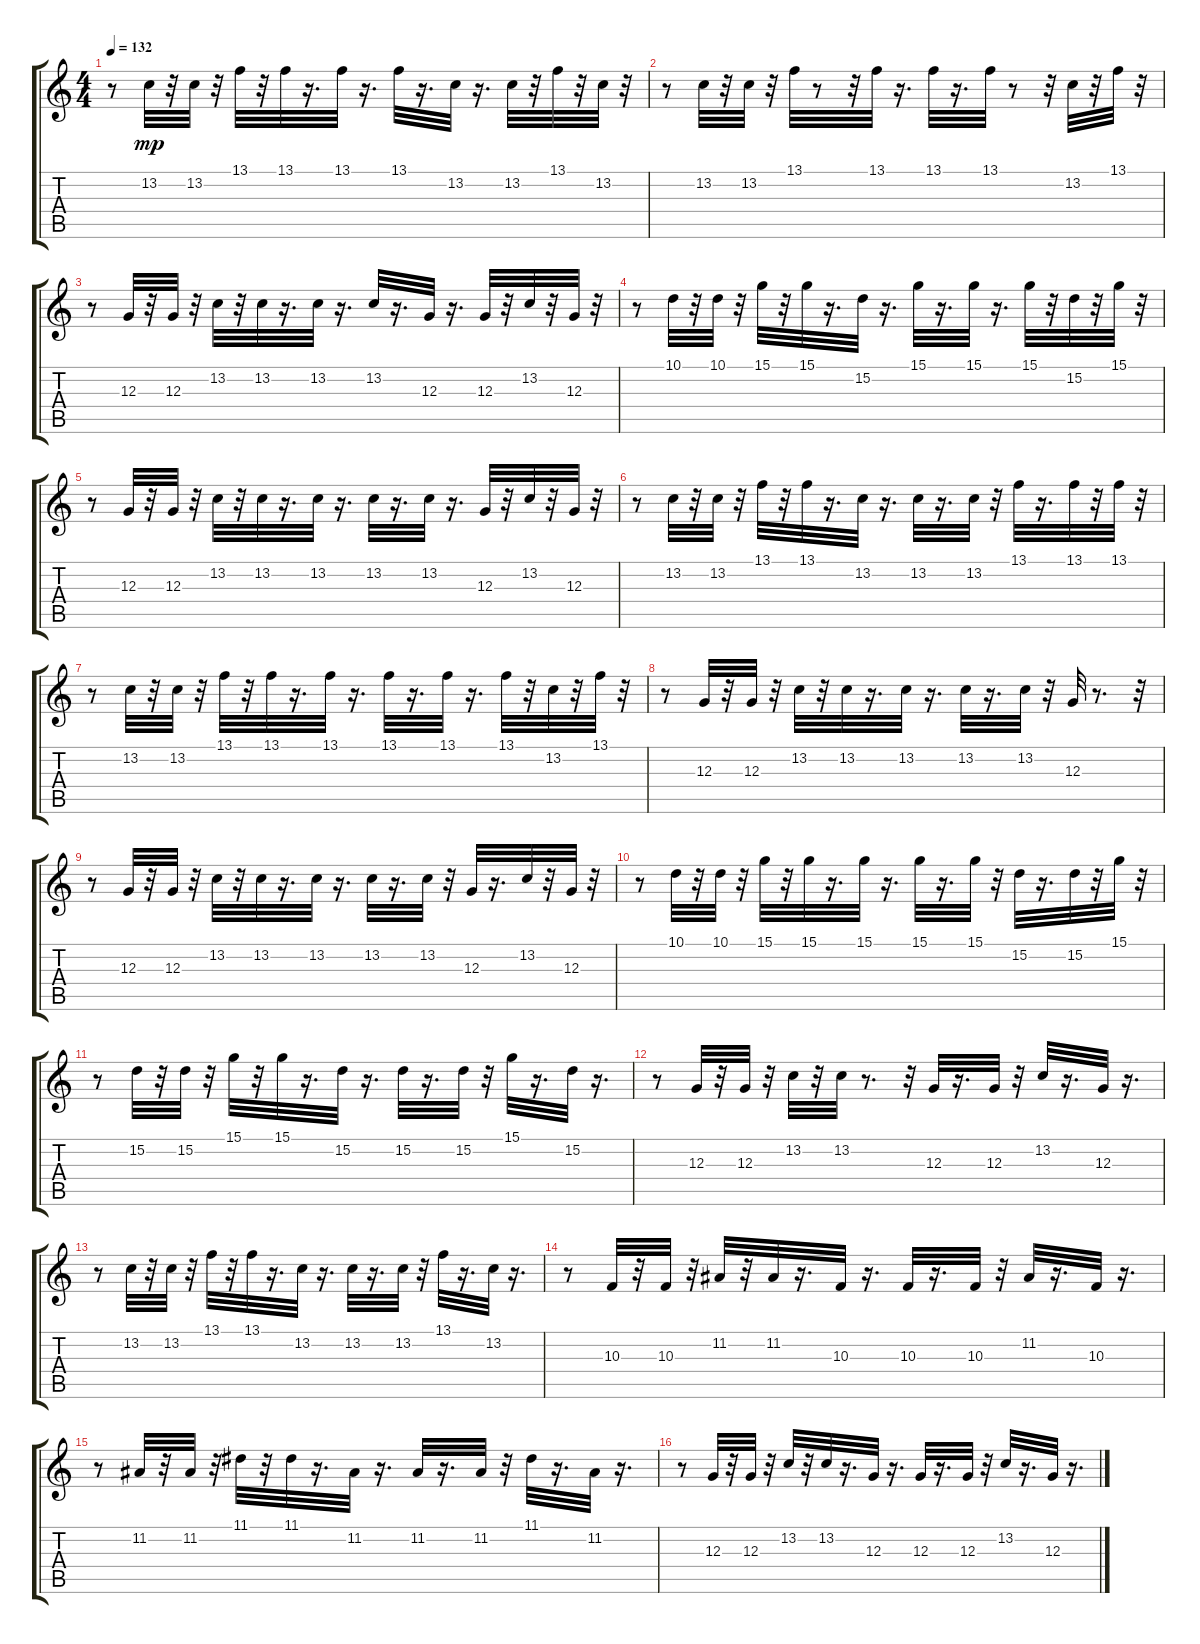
\track "" {instrument synthbrass1}
\staff {score tabs}
\tuning (E4 B3 G3 D3 A2 E2) {hide}
\ts (4 4)
\tempo 132
\clef g2
\ks c
r.8{dy mp} 13.2.32 r.32 13.2.32 r.32 13.1.32 r.32 13.1.32 r.16{d} 13.1.32 r.16{d} 13.1.32 r.16{d} 13.2.32 r.16{d} 13.2.32 r.32 13.1.32 r.32 13.2.32 r.32 |
r.8 13.2.32 r.32 13.2.32 r.32 13.1.32 r.8 r.32 13.1.32 r.16{d} 13.1.32 r.16{d} 13.1.32 r.8 r.32 13.2.32 r.32 13.1.32 r.32 |
r.8 12.3.32 r.32 12.3.32 r.32 13.2.32 r.32 13.2.32 r.16{d} 13.2.32 r.16{d} 13.2.32 r.16{d} 12.3.32 r.16{d} 12.3.32 r.32 13.2.32 r.32 12.3.32 r.32 |
r.8 10.1.32 r.32 10.1.32 r.32 15.1.32 r.32 15.1.32 r.16{d} 15.2.32 r.16{d} 15.1.32 r.16{d} 15.1.32 r.16{d} 15.1.32 r.32 15.2.32 r.32 15.1.32 r.32 |
r.8 12.3.32 r.32 12.3.32 r.32 13.2.32 r.32 13.2.32 r.16{d} 13.2.32 r.16{d} 13.2.32 r.16{d} 13.2.32 r.16{d} 12.3.32 r.32 13.2.32 r.32 12.3.32 r.32 |
r.8 13.2.32 r.32 13.2.32 r.32 13.1.32 r.32 13.1.32 r.16{d} 13.2.32 r.16{d} 13.2.32 r.16{d} 13.2.32 r.32 13.1.32 r.16{d} 13.1.32 r.32 13.1.32 r.32 |
r.8 13.2.32 r.32 13.2.32 r.32 13.1.32 r.32 13.1.32 r.16{d} 13.1.32 r.16{d} 13.1.32 r.16{d} 13.1.32 r.16{d} 13.1.32 r.32 13.2.32 r.32 13.1.32 r.32 |
r.8 12.3.32 r.32 12.3.32 r.32 13.2.32 r.32 13.2.32 r.16{d} 13.2.32 r.16{d} 13.2.32 r.16{d} 13.2.32 r.32 12.3.32 r.8{d} r.32 |
r.8 12.3.32 r.32 12.3.32 r.32 13.2.32 r.32 13.2.32 r.16{d} 13.2.32 r.16{d} 13.2.32 r.16{d} 13.2.32 r.32 12.3.32 r.16{d} 13.2.32 r.32 12.3.32 r.32 |
r.8 10.1.32 r.32 10.1.32 r.32 15.1.32 r.32 15.1.32 r.16{d} 15.1.32 r.16{d} 15.1.32 r.16{d} 15.1.32 r.32 15.2.32 r.16{d} 15.2.32 r.32 15.1.32 r.32 |
r.8 15.2.32 r.32 15.2.32 r.32 15.1.32 r.32 15.1.32 r.16{d} 15.2.32 r.16{d} 15.2.32 r.16{d} 15.2.32 r.32 15.1.32 r.16{d} 15.2.32 r.16{d} |
r.8 12.3.32 r.32 12.3.32 r.32 13.2.32 r.32 13.2.32 r.8{d} r.32 12.3.32 r.16{d} 12.3.32 r.32 13.2.32 r.16{d} 12.3.32 r.16{d} |
r.8 13.2.32 r.32 13.2.32 r.32 13.1.32 r.32 13.1.32 r.16{d} 13.2.32 r.16{d} 13.2.32 r.16{d} 13.2.32 r.32 13.1.32 r.16{d} 13.2.32 r.16{d} |
r.8 10.3.32 r.32 10.3.32 r.32 11.2.32 r.32 11.2.32 r.16{d} 10.3.32 r.16{d} 10.3.32 r.16{d} 10.3.32 r.32 11.2.32 r.16{d} 10.3.32 r.16{d} |
r.8 11.2.32 r.32 11.2.32 r.32 11.1.32 r.32 11.1.32 r.16{d} 11.2.32 r.16{d} 11.2.32 r.16{d} 11.2.32 r.32 11.1.32 r.16{d} 11.2.32 r.16{d} |
r.8 12.3.32 r.32 12.3.32 r.32 13.2.32 r.32 13.2.32 r.16{d} 12.3.32 r.16{d} 12.3.32 r.16{d} 12.3.32 r.32 13.2.32 r.16{d} 12.3.32 r.16{d}
